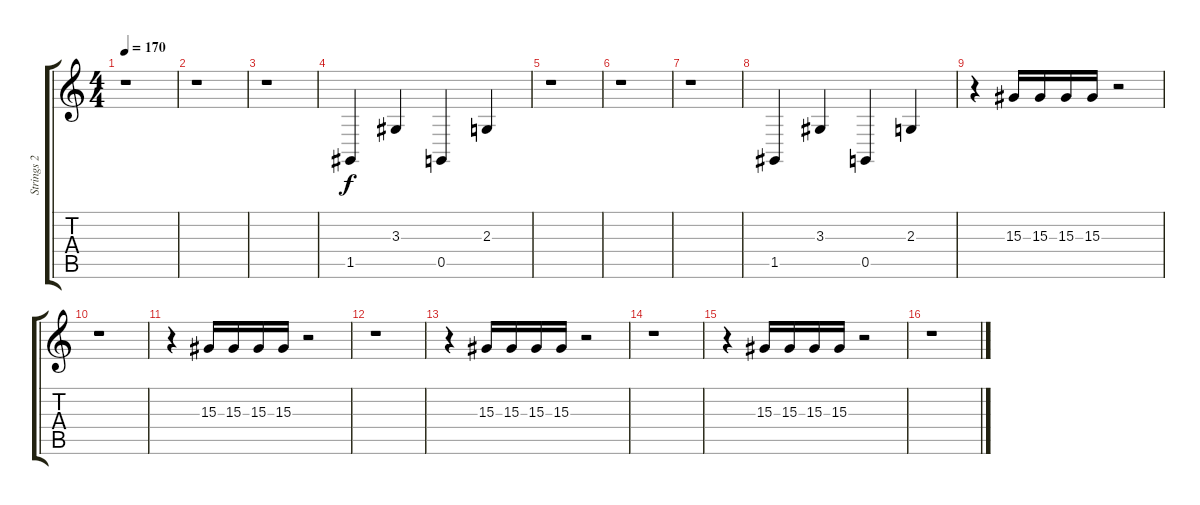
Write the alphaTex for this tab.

\track ("Strings 2" "Strings 2") {instrument stringensemble1}
\staff {score tabs}
\tuning (D4 A3 F3 C3 G2 C2) {hide}
\ts (4 4)
\tempo 170
\clef g2
\ks c
r.1{dy f} |
r.1 |
r.1 |
1.5.4 3.3.4 0.5.4 2.3.4 |
r.1 |
r.1 |
r.1 |
1.5.4 3.3.4 0.5.4 2.3.4 |
r.4 15.3.16 15.3.16 15.3.16 15.3.16 r.2 |
r.1 |
r.4 15.3.16 15.3.16 15.3.16 15.3.16 r.2 |
r.1 |
r.4 15.3.16 15.3.16 15.3.16 15.3.16 r.2 |
r.1 |
r.4 15.3.16 15.3.16 15.3.16 15.3.16 r.2 |
r.1
